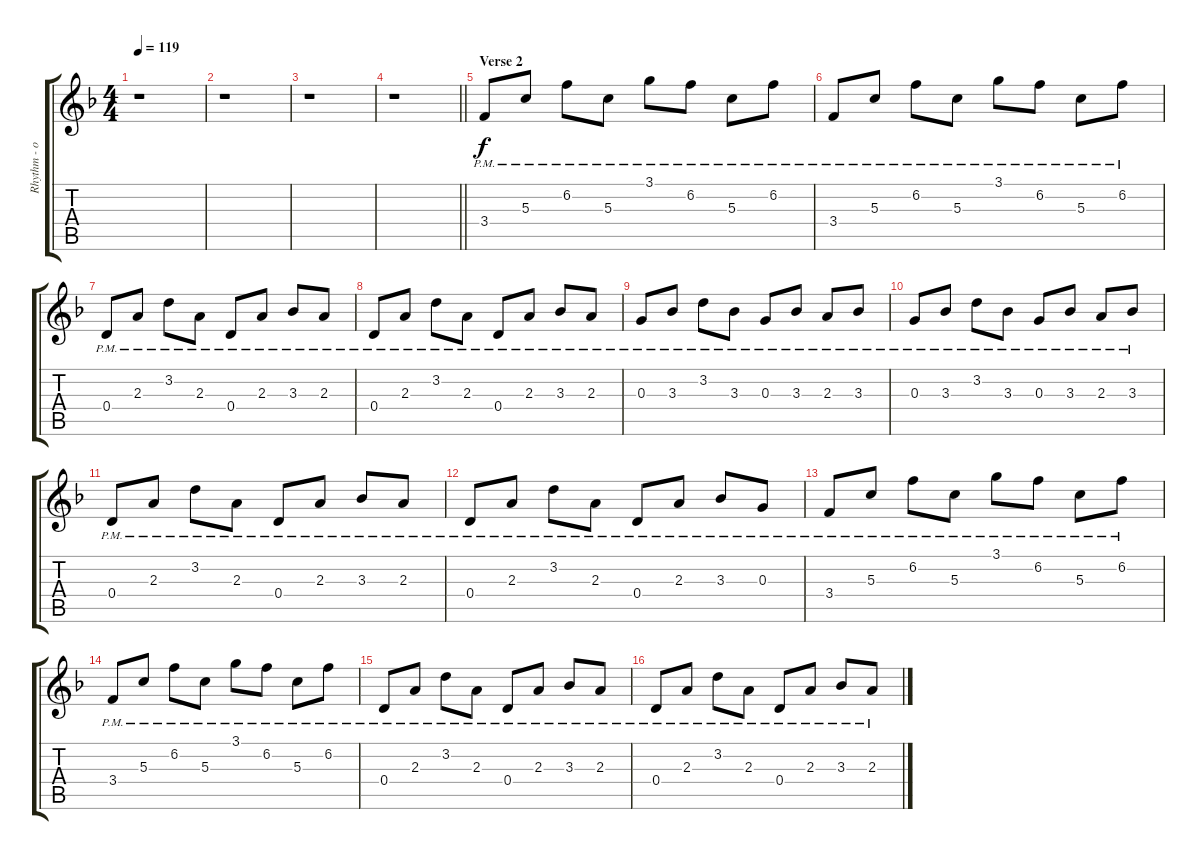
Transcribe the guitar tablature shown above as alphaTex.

\track ("Rhythm - overdriven - right" "Rhythm - o") {instrument overdrivenguitar}
\staff {score tabs}
\tuning (E4 B3 G3 D3 A2 E2) {hide}
\ts (4 4)
\tempo 119
\clef g2
\ks f
r.1{dy f} |
r.1 |
r.1 |
\barLineRight lightlight
r.1 |
\section ("" "Verse 2")
3.4{pm}.8 5.3{pm}.8 6.2{pm}.8 5.3{pm}.8 3.1{pm}.8 6.2{pm}.8 5.3{pm}.8 6.2{pm}.8 |
3.4{pm}.8 5.3{pm}.8 6.2{pm}.8 5.3{pm}.8 3.1{pm}.8 6.2{pm}.8 5.3{pm}.8 6.2{pm}.8 |
0.4{pm}.8 2.3{pm}.8 3.2{pm}.8 2.3{pm}.8 0.4{pm}.8 2.3{pm}.8 3.3{pm}.8 2.3{pm}.8 |
0.4{pm}.8 2.3{pm}.8 3.2{pm}.8 2.3{pm}.8 0.4{pm}.8 2.3{pm}.8 3.3{pm}.8 2.3{pm}.8 |
0.3{pm}.8 3.3{pm}.8 3.2{pm}.8 3.3{pm}.8 0.3{pm}.8 3.3{pm}.8 2.3{pm}.8 3.3{pm}.8 |
0.3{pm}.8 3.3{pm}.8 3.2{pm}.8 3.3{pm}.8 0.3{pm}.8 3.3{pm}.8 2.3{pm}.8 3.3{pm}.8 |
0.4{pm}.8 2.3{pm}.8 3.2{pm}.8 2.3{pm}.8 0.4{pm}.8 2.3{pm}.8 3.3{pm}.8 2.3{pm}.8 |
0.4{pm}.8 2.3{pm}.8 3.2{pm}.8 2.3{pm}.8 0.4{pm}.8 2.3{pm}.8 3.3{pm}.8 0.3{pm}.8 |
3.4{pm}.8 5.3{pm}.8 6.2{pm}.8 5.3{pm}.8 3.1{pm}.8 6.2{pm}.8 5.3{pm}.8 6.2{pm}.8 |
3.4{pm}.8 5.3{pm}.8 6.2{pm}.8 5.3{pm}.8 3.1{pm}.8 6.2{pm}.8 5.3{pm}.8 6.2{pm}.8 |
0.4{pm}.8 2.3{pm}.8 3.2{pm}.8 2.3{pm}.8 0.4{pm}.8 2.3{pm}.8 3.3{pm}.8 2.3{pm}.8 |
0.4{pm}.8 2.3{pm}.8 3.2{pm}.8 2.3{pm}.8 0.4{pm}.8 2.3{pm}.8 3.3{pm}.8 2.3{pm}.8
